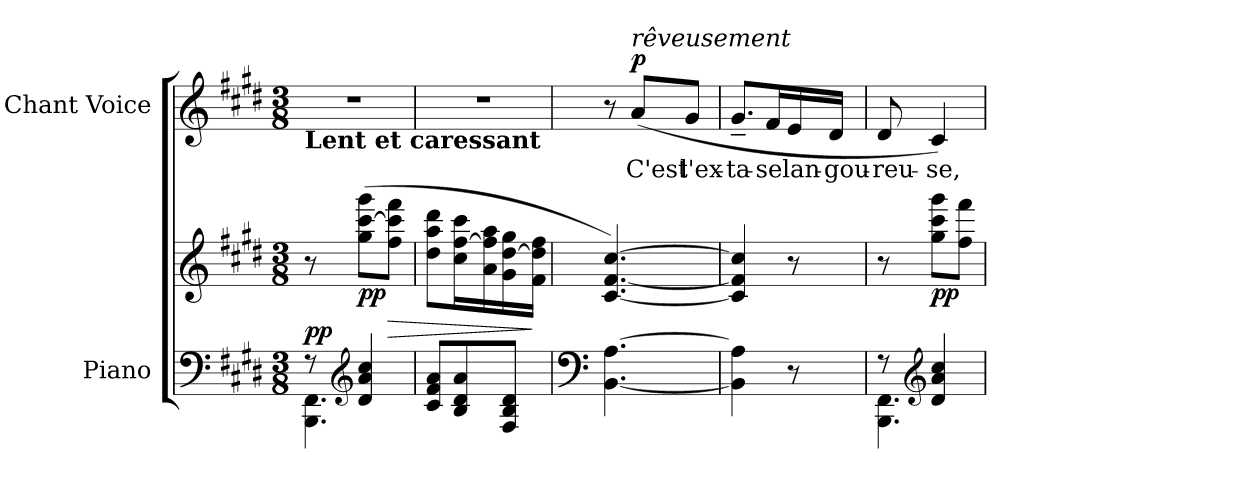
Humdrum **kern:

**kern	**kern	**dynam	**kern	**text	**dynam
*part2	*part2	*part2	*part1	*part1	*part1
*staff3	*staff2	*staff2/3	*staff1	*staff1	*staff1
*I"Piano	*	*	*I"Chant Voice	*	*
*I'Pno	*	*	*	*	*
*clefF4	*clefG2	*	*clefG2	*	*
*k[f#c#g#d#]	*k[f#c#g#d#]	*	*k[f#c#g#d#]	*	*
*M3/8	*M3/8	*	*M3/8	*	*
=1	=1	=1	=1	=1	=1
*^	*	*	*	*	*
!	!	!	!	!LO:TX:b:B:t=Lent et caressant	!	!
!	!	!	!LO:DY:a=2	!	!	!
8r	4.BBB\ 4.FF#\	8r	pp	4.r	.	.
*clefG2	*	*	*	*	*	*
!	!	!	!LO:DY:b	!	!	!
4d#/ 4a/ 4cc#/	.	(>8gg#\ [8ccc#\ 8ggg#\L	pp	.	.	.
!	!	!	!LO:HP:b	!	!	!
.	.	8ff#\ 8ccc#\] 8fff#\J	>	.	.	.
*v	*v	*	*	*	*	*
=2	=2	=2	=2	=2	=2
8c#/ 8f#/ 8a/L	8dd#\ 8aa\ 8ddd#\L	.	4.r	.	.
8B/ 8d#/ 8a/	16cc#\ [16ff#\ 16ccc#\L	.	.	.	.
.	16a\ 16ff#\] 16aa\	.	.	.	.
8F#/ 8B/ 8d#/J	16g#\ [16dd#\ 16gg#\	.	.	.	.
.	16f#\ 16dd#\] 16ff#\JJ	]	.	.	.
=3	=3	=3	=3	=3	=3
*clefF4	*	*	*	*	*
[4.BB\ [4.A\	[4.c#/ [4.f#/ [4.cc#/)	.	8r	.	.
!	!	!	!LO:TX:a:i:t=rêveusement	!	!
!	!	!	!	!LO:LY:b	!LO:DY:a
.	.	.	(>8a/L	C'est	p
!	!	!	!	!LO:LY:b	!
.	.	.	8g#/J	l'ex-	.
=4	=4	=4	=4	=4	=4
!	!	!	!	!LO:LY:b	!
4BB\] 4A\]	4c#/] 4f#/] 4cc#/]	.	8.g#~/L	-ta-	.
!	!	!	!	!LO:LY:b	!
.	.	.	16f#/L	-se	.
!	!	!	!	!LO:LY:b	!
8r	8r	.	16e/	lan-	.
!	!	!	!	!LO:LY:b	!
.	.	.	16d#/JJ	-gou-	.
=5	=5	=5	=5	=5	=5
*^	*	*	*	*	*
!	!	!	!	!	!LO:LY:b	!
8r	4.BBB\ 4.FF#\	8r	.	8d#/	-reu-	.
*clefG2	*	*	*	*	*	*
!	!	!	!LO:DY:b	!	!LO:LY:b	!
4d#/ 4a/ 4cc#/	.	8gg#\ 8ccc#\ 8ggg#\L	pp	4c#/)	-se,	.
.	.	8ff#\ 8fff#\J	.	.	.	.
*v	*v	*	*	*	*	*
=	=	=	=	=	=
*-	*-	*-	*-	*-	*-
